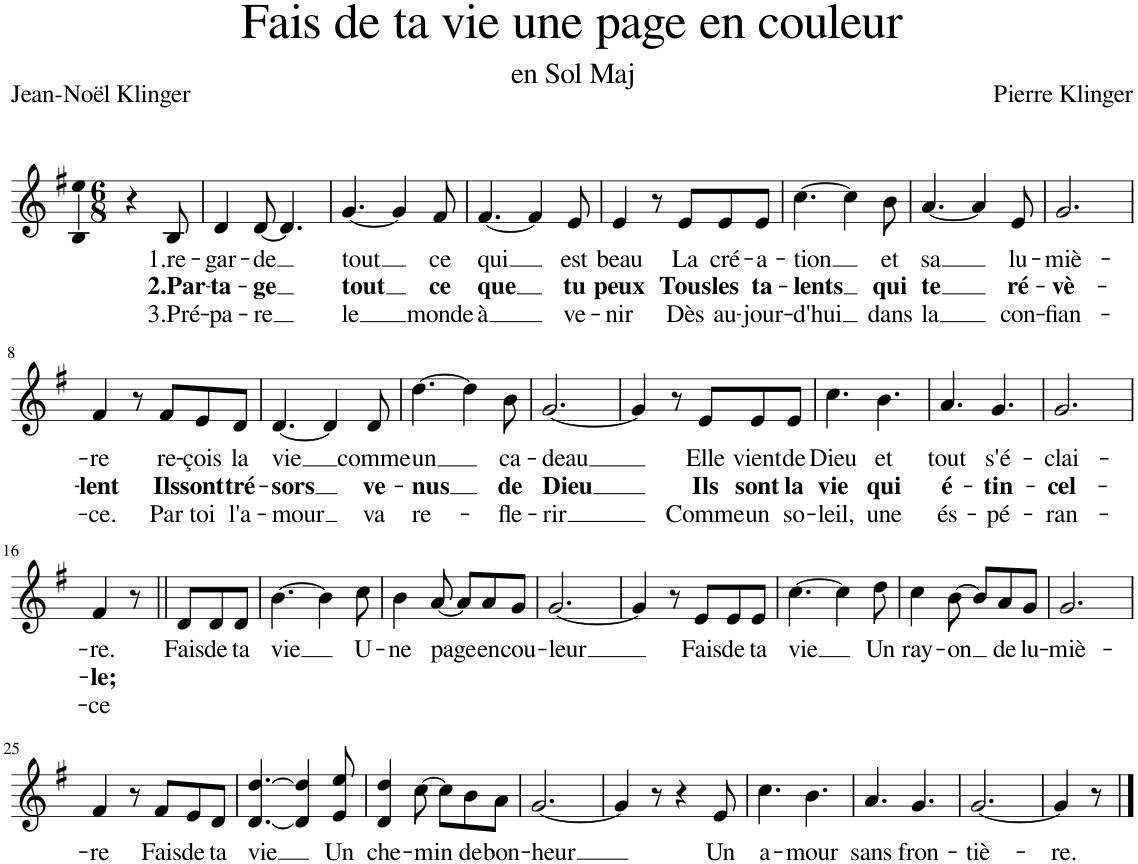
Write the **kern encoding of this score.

**kern	**text	**text	**text
*part1	*part1	*part1	*part1
*staff1	*staff1	*staff1	*staff1
*I"Violon	*	*	*
*I'Vln.	*	*	*
*clefG2	*	*	*
*k[f#]	*	*	*
*M6/8	*	*	*
=	=	=	=
4r	.	.	.
!	!LO:LY:b	!LO:LY:b	!LO:LY:b
8B/	1.re-	2.Par-	3.Pré-
=1	=1	=1	=1
!	!LO:LY:b	!LO:LY:b	!LO:LY:b
4d/	-gar-	-ta-	-pa-
!	!LO:LY:b	!LO:LY:b	!LO:LY:b
[8d/	-de	-ge	-re
4.d/]	.	.	.
=2	=2	=2	=2
!	!LO:LY:b	!LO:LY:b	!LO:LY:b
[4.g/	tout	tout	le
4g/]	.	.	.
!	!LO:LY:b	!LO:LY:b	!LO:LY:b
8f#/	ce	ce	monde
=3	=3	=3	=3
!	!LO:LY:b	!LO:LY:b	!LO:LY:b
[4.f#/	qui	que	à
4f#/]	.	.	.
!	!LO:LY:b	!LO:LY:b	!LO:LY:b
8e/	est	tu	ve-
=4	=4	=4	=4
!	!LO:LY:b	!LO:LY:b	!LO:LY:b
4e/	beau	peux	-nir
8r	.	.	.
!	!LO:LY:b	!LO:LY:b	!LO:LY:b
8e/L	La	Tous	Dès
!	!LO:LY:b	!LO:LY:b	!LO:LY:b
8e/	cré-	les	au-
!	!LO:LY:b	!LO:LY:b	!LO:LY:b
8e/J	-a-	ta-	-jour-
=5	=5	=5	=5
!	!LO:LY:b	!LO:LY:b	!LO:LY:b
[4.cc\	-tion	-lents	-d'hui
4cc\]	.	.	.
!	!LO:LY:b	!LO:LY:b	!LO:LY:b
8b\	et	qui	dans
=6	=6	=6	=6
!	!LO:LY:b	!LO:LY:b	!LO:LY:b
[4.a/	sa	te	la
4a/]	.	.	.
!	!LO:LY:b	!LO:LY:b	!LO:LY:b
8e/	lu-	ré-	con-
=7	=7	=7	=7
!	!LO:LY:b	!LO:LY:b	!LO:LY:b
2.g/	-miè-	-vè-	-fian-
!!LO:LB:g=z
=8	=8	=8	=8
!	!LO:LY:b	!LO:LY:b	!LO:LY:b
4f#/	-re	-lent	-ce.
8r	.	.	.
!	!LO:LY:b	!LO:LY:b	!LO:LY:b
8f#/L	re-	Ils	Par
!	!LO:LY:b	!LO:LY:b	!LO:LY:b
8e/	-çois	sont	toi
!	!LO:LY:b	!LO:LY:b	!LO:LY:b
8d/J	la	tré-	l'a-
=9	=9	=9	=9
!	!LO:LY:b	!LO:LY:b	!LO:LY:b
[4.d/	vie	-sors	-mour
4d/]	.	.	.
!	!LO:LY:b	!LO:LY:b	!LO:LY:b
8d/	comme	ve-	va
=10	=10	=10	=10
!	!LO:LY:b	!LO:LY:b	!LO:LY:b
[4.dd\	un	-nus	re-
4dd\]	.	.	.
!	!LO:LY:b	!LO:LY:b	!LO:LY:b
8b\	ca-	de	-fle-
=11	=11	=11	=11
!	!LO:LY:b	!LO:LY:b	!LO:LY:b
[2.g/	-deau	Dieu	-rir
=12	=12	=12	=12
4g/]	.	.	.
8r	.	.	.
!	!LO:LY:b	!LO:LY:b	!LO:LY:b
8e/L	Elle	Ils	Comme
!	!LO:LY:b	!LO:LY:b	!LO:LY:b
8e/	vient	sont	un
!	!LO:LY:b	!LO:LY:b	!LO:LY:b
8e/J	de	la	so-
=13	=13	=13	=13
!	!LO:LY:b	!LO:LY:b	!LO:LY:b
4.cc\	Dieu	vie	-leil,
!	!LO:LY:b	!LO:LY:b	!LO:LY:b
4.b\	et	qui	une
=14	=14	=14	=14
!	!LO:LY:b	!LO:LY:b	!LO:LY:b
4.a/	tout	é-	és-
!	!LO:LY:b	!LO:LY:b	!LO:LY:b
4.g/	s'é-	-tin-	-pé-
=15	=15	=15	=15
!	!LO:LY:b	!LO:LY:b	!LO:LY:b
2.g/	-clai-	-cel-	-ran-
!!LO:LB:g=z
=16	=16	=16	=16
!	!LO:LY:b	!LO:LY:b	!LO:LY:b
4f#/	-re.	-le;	-ce
8r	.	.	.
=17||	=17||	=17||	=17||
!	!LO:LY:b	!	!
8d/L	Fais	.	.
!	!LO:LY:b	!	!
8d/	de	.	.
!	!LO:LY:b	!	!
8d/J	ta	.	.
=18	=18	=18	=18
!	!LO:LY:b	!	!
[4.b\	vie	.	.
4b\]	.	.	.
!	!LO:LY:b	!	!
8cc\	U-	.	.
=19	=19	=19	=19
!	!LO:LY:b	!	!
4b\	-ne	.	.
!	!LO:LY:b	!	!
[8a/	-page	.	.
8a/L]	.	.	.
!	!LO:LY:b	!	!
8a/	en	.	.
!	!LO:LY:b	!	!
8g/J	cou-	.	.
=20	=20	=20	=20
!	!LO:LY:b	!	!
[2.g/	-leur	.	.
=21	=21	=21	=21
4g/]	.	.	.
8r	.	.	.
!	!LO:LY:b	!	!
8e/L	Fais	.	.
!	!LO:LY:b	!	!
8e/	de	.	.
!	!LO:LY:b	!	!
8e/J	ta	.	.
=22	=22	=22	=22
!	!LO:LY:b	!	!
[4.cc\	vie	.	.
4cc\]	.	.	.
!	!LO:LY:b	!	!
8dd\	Un	.	.
=23	=23	=23	=23
!	!LO:LY:b	!	!
4cc\	ray-	.	.
!	!LO:LY:b	!	!
[8b\	-on	.	.
8b/L]	.	.	.
!	!LO:LY:b	!	!
8a/	de	.	.
!	!LO:LY:b	!	!
8g/J	lu-	.	.
=24	=24	=24	=24
!	!LO:LY:b	!	!
2.g/	-miè-	.	.
!!LO:LB:g=z
=25	=25	=25	=25
!	!LO:LY:b	!	!
4f#/	-re	.	.
8r	.	.	.
!	!LO:LY:b	!	!
8f#/L	Fais	.	.
!	!LO:LY:b	!	!
8e/	de	.	.
!	!LO:LY:b	!	!
8d/J	ta	.	.
=26	=26	=26	=26
!	!LO:LY:b	!	!
[4.d/ [4.dd/	vie	.	.
4d/] 4dd/]	.	.	.
!	!LO:LY:b	!	!
8e/ 8ee/	Un	.	.
=27	=27	=27	=27
!	!LO:LY:b	!	!
4d/ 4dd/	che-	.	.
!	!LO:LY:b	!	!
[8cc\	-min	.	.
8cc\L]	.	.	.
!	!LO:LY:b	!	!
8b\	de	.	.
!	!LO:LY:b	!	!
8a\J	bon-	.	.
=28	=28	=28	=28
!	!LO:LY:b	!	!
[2.g/	-heur	.	.
=29	=29	=29	=29
4g/]	.	.	.
8r	.	.	.
4r	.	.	.
!	!LO:LY:b	!	!
8e/	Un	.	.
=30	=30	=30	=30
!	!LO:LY:b	!	!
4.cc\	a-	.	.
!	!LO:LY:b	!	!
4.b\	-mour	.	.
=31	=31	=31	=31
!	!LO:LY:b	!	!
4.a/	sans	.	.
!	!LO:LY:b	!	!
4.g/	fron-	.	.
=32	=32	=32	=32
!	!LO:LY:b	!	!
[2.g/	-tiè-	.	.
=33	=33	=33	=33
!	!LO:LY:b	!	!
4g/]	-re.	.	.
8r	.	.	.
==	==	==	==
*-	*-	*-	*-
